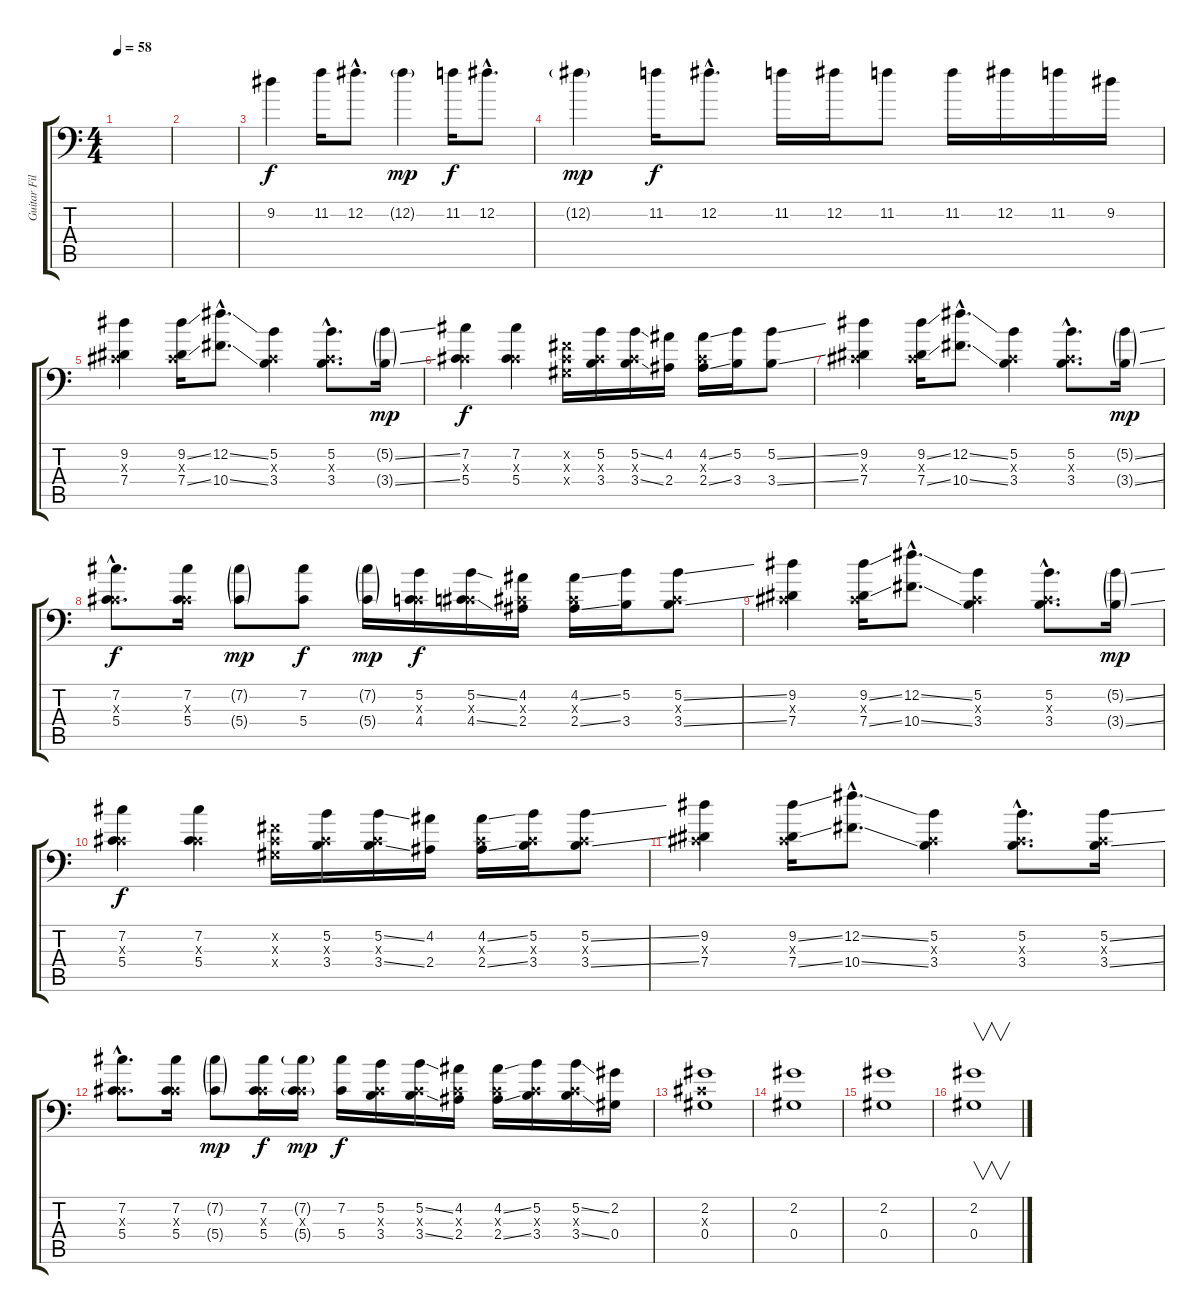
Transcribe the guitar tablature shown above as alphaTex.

\track ("Guitar Fills" "Guitar Fil") {instrument overdrivenguitar}
\staff {score tabs}
\tuning (Bb3 Gb3 Db3 Ab2 Db2 Ab1) {hide}
\ts (4 4)
\tempo 58
\clef f4
\ks c
|
|
9.2.4 11.2.16 12.2{hac}.8{d} 12.2{g}.4{dy mp} 11.2.16{dy f} 12.2{hac}.8{d} |
12.2{g}.4{dy mp} 11.2.16{dy f} 12.2{hac}.8{d} 11.2.16 12.2.16 11.2.8 11.2.16 12.2.16 11.2.16 9.2.16 |
(9.2 0.3{x} 7.4).4 (9.2{ss} 0.3{x} 7.4{ss}).16 (12.2{ss hac} 10.4{ss hac}).8{d} (5.2 0.3{x} 3.4).4 (5.2{hac} 0.3{hac x} 3.4{hac}).8{d} (5.2{ss g} 3.4{ss g}).16{dy mp} |
(7.2 0.3{x} 5.4).4{dy f} (7.2 0.3{x} 5.4).4 (0.2{x} 0.3{x} 0.4{x}).16 (5.2 0.3{x} 3.4).16 (5.2{ss} 0.3{x} 3.4{ss}).16 (4.2 2.4).16 (4.2{ss} 0.3{x} 2.4{ss}).16 (5.2 3.4).16 (5.2{ss} 3.4{ss}).8 |
(9.2 0.3{x} 7.4).4 (9.2{ss} 0.3{x} 7.4{ss}).16 (12.2{ss hac} 10.4{ss hac}).8{d} (5.2 0.3{x} 3.4).4 (5.2{hac} 0.3{hac x} 3.4{hac}).8{d} (5.2{ss g} 3.4{ss g}).16{dy mp} |
(7.2{hac} 0.3{hac x} 5.4{hac}).8{d dy f} (7.2 0.3{x} 5.4).16 (7.2{g} 5.4{g}).8{dy mp} (7.2 5.4).8{dy f} (7.2{g} 5.4{g}).16{dy mp} (5.2 0.3{x} 4.4).16{dy f} (5.2{ss} 0.3{x} 4.4{ss}).16 (4.2 0.3{x} 2.4).16 (4.2{ss} 0.3{x} 2.4{ss}).16 (5.2 3.4).16 (5.2{ss} 0.3{x} 3.4{ss}).8 |
(9.2 0.3{x} 7.4).4 (9.2{ss} 0.3{x} 7.4{ss}).16 (12.2{ss hac} 10.4{ss hac}).8{d} (5.2 0.3{x} 3.4).4 (5.2{hac} 0.3{hac x} 3.4{hac}).8{d} (5.2{ss g} 3.4{ss g}).16{dy mp} |
(7.2 0.3{x} 5.4).4{dy f} (7.2 0.3{x} 5.4).4 (0.2{x} 0.3{x} 0.4{x}).16 (5.2 0.3{x} 3.4).16 (5.2{ss} 0.3{x} 3.4{ss}).16 (4.2 2.4).16 (4.2{ss} 0.3{x} 2.4{ss}).16 (5.2 0.3{x} 3.4).16 (5.2{ss} 0.3{x} 3.4{ss}).8 |
(9.2 0.3{x} 7.4).4 (9.2{ss} 0.3{x} 7.4{ss}).16 (12.2{ss hac} 10.4{ss hac}).8{d} (5.2 0.3{x} 3.4).4 (5.2{hac} 0.3{hac x} 3.4{hac}).8{d} (5.2{ss} 0.3{x} 3.4{ss}).16 |
(7.2{hac} 0.3{hac x} 5.4{hac}).8{d} (7.2 0.3{x} 5.4).16 (7.2{g} 5.4{g}).8{dy mp} (7.2 0.3{x} 5.4).16{dy f} (7.2{g} 0.3{x} 5.4{g}).16{dy mp} (7.2 5.4).16{dy f} (5.2 0.3{x} 3.4).16 (5.2{ss} 0.3{x} 3.4{ss}).16 (4.2 0.3{x} 2.4).16 (4.2{ss} 0.3{x} 2.4{ss}).16 (5.2 0.3{x} 3.4).16 (5.2{ss} 0.3{x} 3.4{ss}).16 (2.2 0.4).16 |
(2.2 0.3{x} 0.4).1 |
(2.2 0.4).1 |
(2.2 0.4).1 |
(2.2 0.4).1{v}
